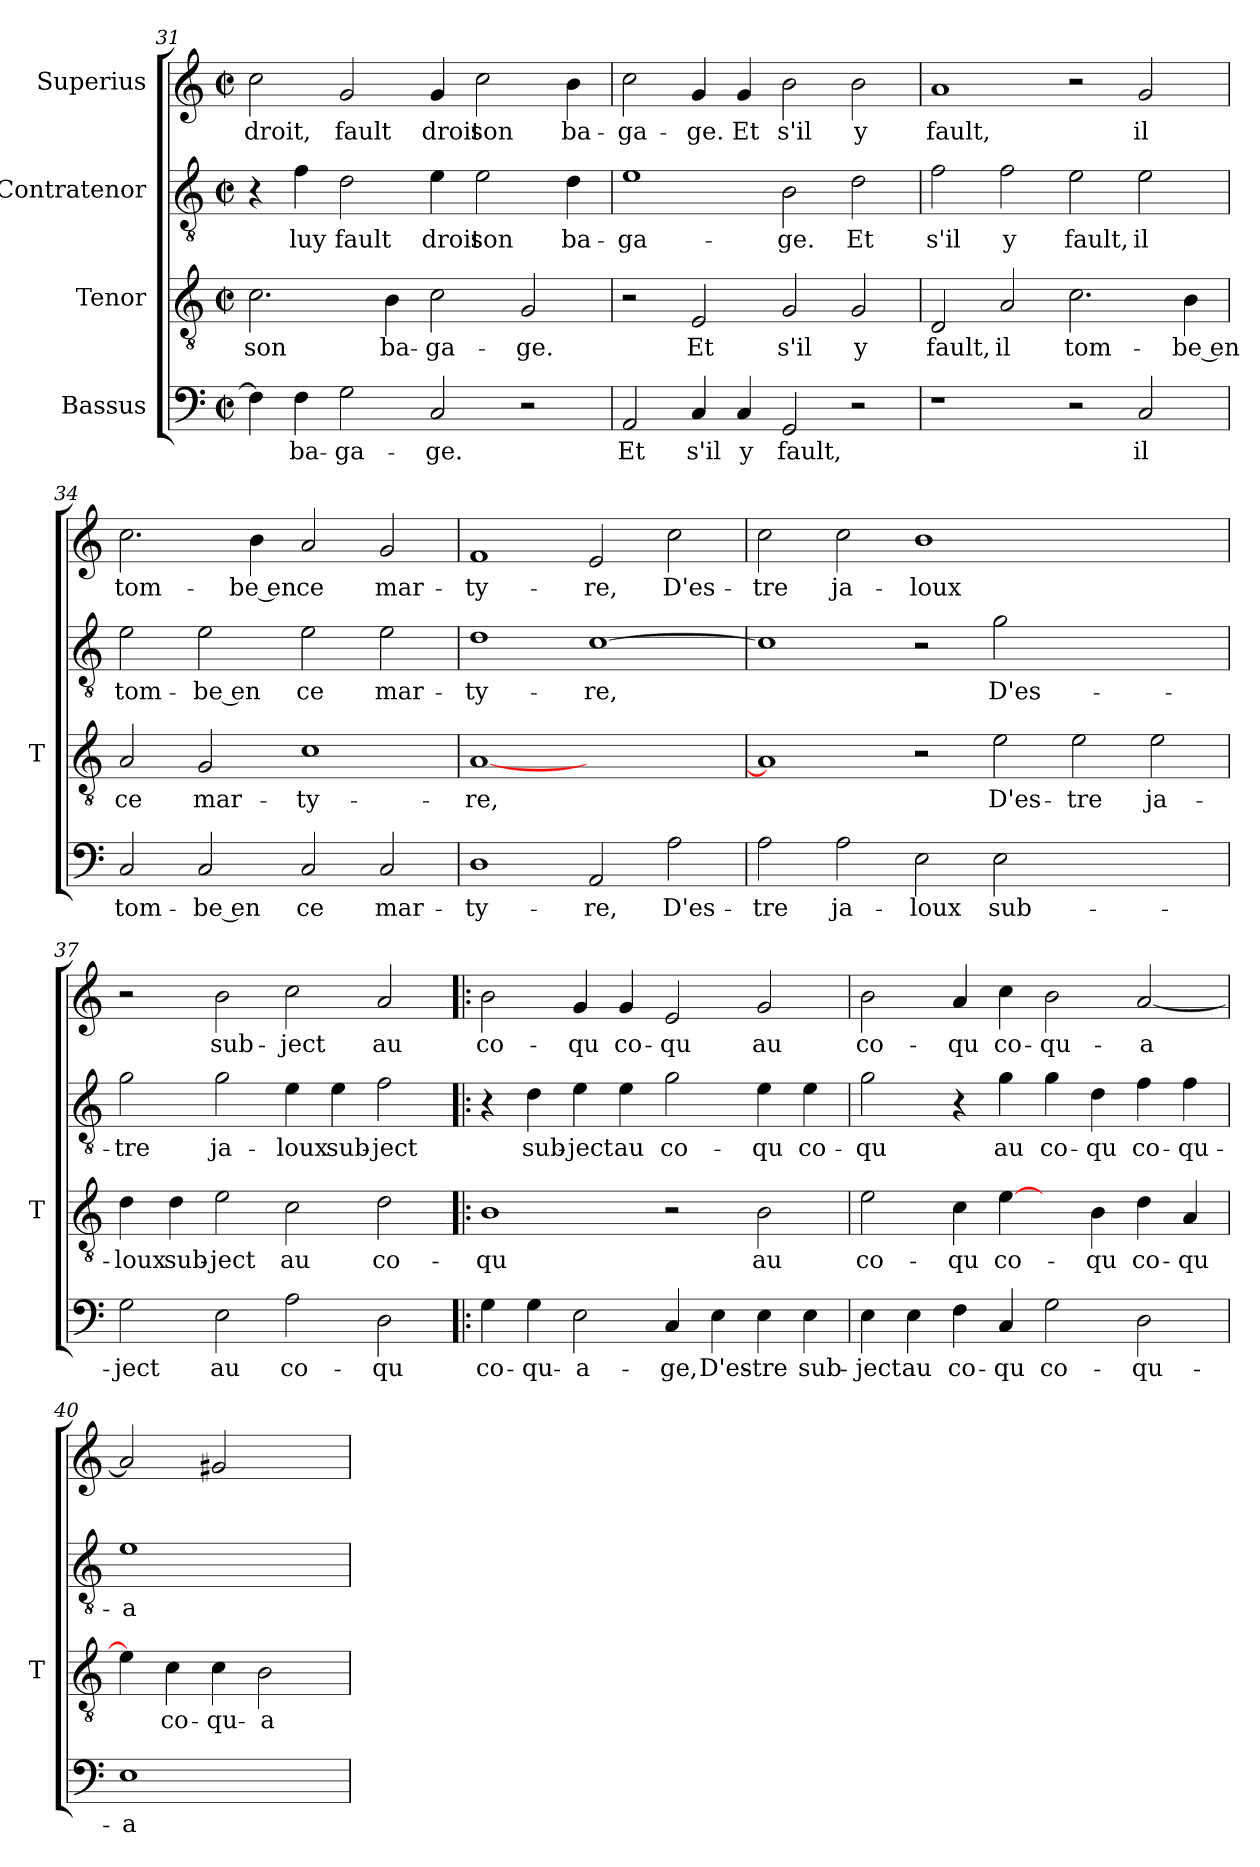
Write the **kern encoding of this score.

**kern	**text	**kern	**text	**kern	**text	**kern	**text
*part4	*part4	*part3	*part3	*part2	*part2	*part1	*part1
*staff4	*staff4	*staff3	*staff3	*staff2	*staff2	*staff1	*staff1
*I"Bassus	*	*I"Tenor	*	*I"Contratenor	*	*I"Superius	*
*	*	*I'T	*	*	*	*	*
*clefF4	*	*clefGv2	*	*clefGv2	*	*clefG2	*
*k[]	*	*k[]	*	*k[]	*	*k[]	*
*C:	*	*C:	*	*C:	*	*C:	*
*M2/2	*	*M2/2	*	*M2/2	*	*M2/2	*
*met(c|)	*	*met(c|)	*	*met(c|)	*	*met(c|)	*
=31	=31	=31	=31	=31	=31	=31	=31
4F]	.	2.c	-son	4r	.	2cc	-droit,
4F	ba-	.	.	4f	-luy	.	.
2G	ga-	.	.	2d	-fault	2g	-fault
.	.	4B	ba-	.	.	.	.
2C	-ge.	2c	ga-	4e	-droit	4g	-droit
.	.	.	.	2e	-son	2cc	-son
2r	.	2G	-ge.	.	.	.	.
.	.	.	.	4d	ba-	4b	ba-
=32	=32	=32	=32	=32	=32	=32	=32
2AA	-Et	2r	.	1e	ga-	2cc	ga-
4C	-s'il	2E	-Et	.	.	4g	-ge.
4C	-y	.	.	.	.	4g	-Et
2GG	-fault,	2G	-s'il	2B	-ge.	2b	-s'il
2r	.	2G	-y	2d	-Et	2b	-y
!!LO:LB:g=z
=33	=33	=33	=33	=33	=33	=33	=33
1r	.	2D	-fault,	2f	-s'il	1a	-fault,
.	.	2A	-il	2f	-y	.	.
2r	.	2.c	tom-	2e	-fault,	2r	.
2C	-il	.	.	2e	-il	2g	-il
.	.	4B	-be en	.	.	.	.
=34	=34	=34	=34	=34	=34	=34	=34
2C	tom-	2A	-ce	2e	tom-	2.cc	tom-
2C	-be en	2G	mar-	2e	-be en	.	.
.	.	.	.	.	.	4b	-be en
2C	-ce	1c	ty-	2e	-ce	2a	-ce
2C	mar-	.	.	2e	mar-	2g	mar-
=35	=35	=35	=35	=35	=35	=35	=35
1D	ty-	[1A	-re,	1d	ty-	1f	ty-
2AA	-re,	1ryy	.	[1c	-re,	2e	-re,
2A	D'es-	.	.	.	.	2cc	D'es-
=36	=36	=36	=36	=36	=36	=36	=36
2A	-tre	1A]	.	1c]	.	2cc	-tre
2A	ja-	.	.	.	.	2cc	ja-
2E	-loux	2r	.	2r	.	1b	-loux
2E	sub-	2e	D'es-	2g	D'es-	.	.
1ryy	.	2e	-tre	1ryy	.	1ryy	.
.	.	2e	ja-	.	.	.	.
=37	=37	=37	=37	=37	=37	=37	=37
2G	-ject	4d	-loux	2g	-tre	2r	.
.	.	4d	sub-	.	.	.	.
2E	-au	2e	-ject	2g	ja-	2b	sub-
2A	co-	2c	-au	4e	-loux	2cc	-ject
.	.	.	.	4e	sub-	.	.
2D	-qu	2d	co-	2f	-ject	2a	-au
!!LO:PB:g=z
=38!|:	=38!|:	=38!|:	=38!|:	=38!|:	=38!|:	=38!|:	=38!|:
4G	co-	1B	-qu	4r	.	2b	co-
4G	qu-	.	.	4d	sub-	.	.
2E	a-	.	.	4e	-ject	4g	-qu
.	.	.	.	4e	-au	4g	co-
4C	-ge,	2r	.	2g	co-	2e	-qu
4E	D'es-	.	.	.	.	.	.
4E	-tre	2B	-au	4e	-qu	2g	-au
4E	sub-	.	.	4e	co-	.	.
=39	=39	=39	=39	=39	=39	=39	=39
4E	-ject	2e	co-	2g	-qu	2b	co-
4E	-au	.	.	.	.	.	.
4F	co-	4c	-qu	4r	.	4a	-qu
4C	-qu	[4e	co-	4g	-au	4cc	co-
2G	co-	4ryy	.	4g	co-	2b	qu-
.	.	4B	-qu	4d	-qu	.	.
2D	qu-	4d	co-	4f	co-	[2a	-a
.	.	4A	-qu	4f	qu-	.	.
=40	=40	=40	=40	=40	=40	=40	=40
1E	a-	4e]	.	1e	a-	2a]	.
.	.	4c	co-	.	.	.	.
.	.	4c	qu-	.	.	2g#X	.
.	.	2B	a-	.	.	.	.
4ryy	.	.	.	4ryy	.	4ryy	.
=	=	=	=	=	=	=	=
*-	*-	*-	*-	*-	*-	*-	*-
